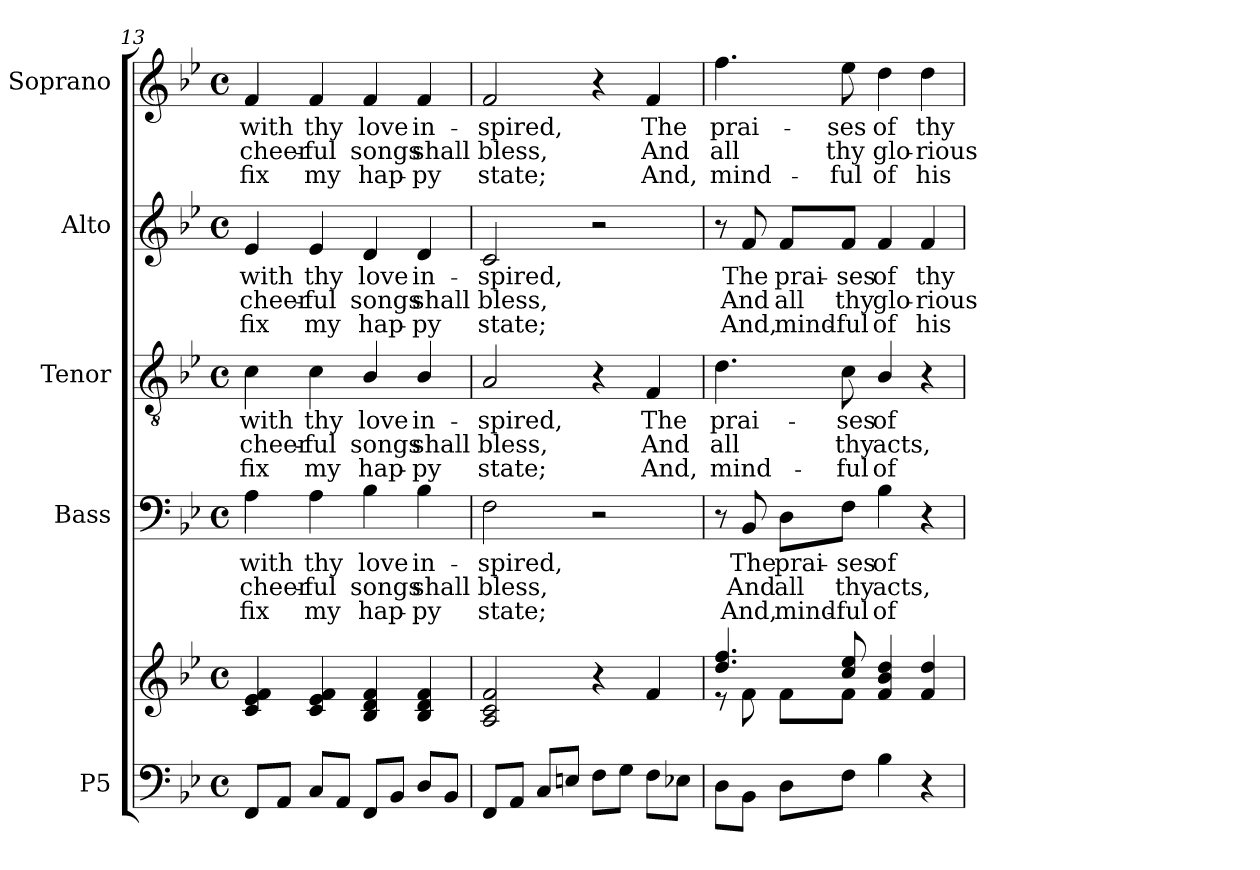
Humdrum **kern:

**kern	**kern	**kern	**text	**text	**text	**kern	**text	**text	**text	**kern	**text	**text	**text	**kern	**text	**text	**text
*part5	*part5	*part4	*part4	*part4	*part4	*part3	*part3	*part3	*part3	*part2	*part2	*part2	*part2	*part1	*part1	*part1	*part1
*staff6	*staff5	*staff4	*staff4	*staff4	*staff4	*staff3	*staff3	*staff3	*staff3	*staff2	*staff2	*staff2	*staff2	*staff1	*staff1	*staff1	*staff1
*I"P5	*	*I"Bass	*	*	*	*I"Tenor	*	*	*	*I"Alto	*	*	*	*I"Soprano	*	*	*
*	*	*I'B.	*	*	*	*I'T.	*	*	*	*I'A.	*	*	*	*I'S.	*	*	*
*clefF4	*clefG2	*clefF4	*	*	*	*clefGv2	*	*	*	*clefG2	*	*	*	*clefG2	*	*	*
*	*	*	*	*	*	*ITrd7c12	*	*	*	*	*	*	*	*	*	*	*
*k[b-e-]	*k[b-e-]	*k[b-e-]	*	*	*	*k[b-e-]	*	*	*	*k[b-e-]	*	*	*	*k[b-e-]	*	*	*
*B-:	*B-:	*B-:	*	*	*	*B-:	*	*	*	*B-:	*	*	*	*B-:	*	*	*
*M4/4	*M4/4	*M4/4	*	*	*	*M4/4	*	*	*	*M4/4	*	*	*	*M4/4	*	*	*
*met(c)	*met(c)	*met(c)	*	*	*	*met(c)	*	*	*	*met(c)	*	*	*	*met(c)	*	*	*
=13	=13	=13	=13	=13	=13	=13	=13	=13	=13	=13	=13	=13	=13	=13	=13	=13	=13
!	!	!	!LO:LY:b:color=#000000	!LO:LY:b:color=#000000	!LO:LY:b:color=#000000	!	!	!	!	!	!	!	!	!	!	!	!
!	!	!	!	!	!	!	!LO:LY:b:color=#000000	!LO:LY:b:color=#000000	!LO:LY:b:color=#000000	!	!	!	!	!	!	!	!
!	!	!	!	!	!	!	!	!	!	!	!LO:LY:b:color=#000000	!LO:LY:b:color=#000000	!LO:LY:b:color=#000000	!	!	!	!
!	!	!	!	!	!	!	!	!	!	!	!	!	!	!	!LO:LY:b:color=#000000	!LO:LY:b:color=#000000	!LO:LY:b:color=#000000
8FFi/L	4ci/ 4e-i 4fi	4Ai\	with	cheer-	fix	4Ci\	with	cheer-	fix	4e-i/	with	cheer-	fix	4fi/	with	cheer-	fix
8AAi/J	.	.	.	.	.	.	.	.	.	.	.	.	.	.	.	.	.
!	!	!	!LO:LY:b:color=#000000	!LO:LY:b:color=#000000	!LO:LY:b:color=#000000	!	!	!	!	!	!	!	!	!	!	!	!
!	!	!	!	!	!	!	!LO:LY:b:color=#000000	!LO:LY:b:color=#000000	!LO:LY:b:color=#000000	!	!	!	!	!	!	!	!
!	!	!	!	!	!	!	!	!	!	!	!LO:LY:b:color=#000000	!LO:LY:b:color=#000000	!LO:LY:b:color=#000000	!	!	!	!
!	!	!	!	!	!	!	!	!	!	!	!	!	!	!	!LO:LY:b:color=#000000	!LO:LY:b:color=#000000	!LO:LY:b:color=#000000
8Ci/L	4ci/ 4e-i 4fi	4Ai\	thy	-ful	my	4Ci\	thy	-ful	my	4e-i/	thy	-ful	my	4fi/	thy	-ful	my
8AAi/J	.	.	.	.	.	.	.	.	.	.	.	.	.	.	.	.	.
!	!	!	!LO:LY:b:color=#000000	!LO:LY:b:color=#000000	!LO:LY:b:color=#000000	!	!	!	!	!	!	!	!	!	!	!	!
!	!	!	!	!	!	!	!LO:LY:b:color=#000000	!LO:LY:b:color=#000000	!LO:LY:b:color=#000000	!	!	!	!	!	!	!	!
!	!	!	!	!	!	!	!	!	!	!	!LO:LY:b:color=#000000	!LO:LY:b:color=#000000	!LO:LY:b:color=#000000	!	!	!	!
!	!	!	!	!	!	!	!	!	!	!	!	!	!	!	!LO:LY:b:color=#000000	!LO:LY:b:color=#000000	!LO:LY:b:color=#000000
8FFi/L	4B-i/ 4di 4fi	4B-i\	love	songs	hap-	4BB-i/	love	songs	hap-	4di/	love	songs	hap-	4fi/	love	songs	hap-
8BB-i/J	.	.	.	.	.	.	.	.	.	.	.	.	.	.	.	.	.
!	!	!	!LO:LY:b:color=#000000	!LO:LY:b:color=#000000	!LO:LY:b:color=#000000	!	!	!	!	!	!	!	!	!	!	!	!
!	!	!	!	!	!	!	!LO:LY:b:color=#000000	!LO:LY:b:color=#000000	!LO:LY:b:color=#000000	!	!	!	!	!	!	!	!
!	!	!	!	!	!	!	!	!	!	!	!LO:LY:b:color=#000000	!LO:LY:b:color=#000000	!LO:LY:b:color=#000000	!	!	!	!
!	!	!	!	!	!	!	!	!	!	!	!	!	!	!	!LO:LY:b:color=#000000	!LO:LY:b:color=#000000	!LO:LY:b:color=#000000
8Di/L	4B-i/ 4di 4fi	4B-i\	in-	shall	-py	4BB-i/	in-	shall	-py	4di/	in-	shall	-py	4fi/	in-	shall	-py
8BB-i/J	.	.	.	.	.	.	.	.	.	.	.	.	.	.	.	.	.
=14	=14	=14	=14	=14	=14	=14	=14	=14	=14	=14	=14	=14	=14	=14	=14	=14	=14
!	!	!	!LO:LY:b:color=#000000	!LO:LY:b:color=#000000	!LO:LY:b:color=#000000	!	!	!	!	!	!	!	!	!	!	!	!
!	!	!	!	!	!	!	!LO:LY:b:color=#000000	!LO:LY:b:color=#000000	!LO:LY:b:color=#000000	!	!	!	!	!	!	!	!
!	!	!	!	!	!	!	!	!	!	!	!LO:LY:b:color=#000000	!LO:LY:b:color=#000000	!LO:LY:b:color=#000000	!	!	!	!
!	!	!	!	!	!	!	!	!	!	!	!	!	!	!	!LO:LY:b:color=#000000	!LO:LY:b:color=#000000	!LO:LY:b:color=#000000
8FFi/L	2Ai/ 2ci 2fi	2Fi\	-spired,	bless,	state;	2AAi/	-spired,	bless,	state;	2ci/	-spired,	bless,	state;	2fi/	-spired,	bless,	state;
8AAi/J	.	.	.	.	.	.	.	.	.	.	.	.	.	.	.	.	.
8Ci/L	.	.	.	.	.	.	.	.	.	.	.	.	.	.	.	.	.
8Eni/J	.	.	.	.	.	.	.	.	.	.	.	.	.	.	.	.	.
8Fi\L	4r	2r	.	.	.	4r	.	.	.	2r	.	.	.	4r	.	.	.
8Gi\J	.	.	.	.	.	.	.	.	.	.	.	.	.	.	.	.	.
!	!	!	!	!	!	!	!LO:LY:b:color=#000000	!LO:LY:b:color=#000000	!LO:LY:b:color=#000000	!	!	!	!	!	!	!	!
!	!	!	!	!	!	!	!	!	!	!	!	!	!	!	!LO:LY:b:color=#000000	!LO:LY:b:color=#000000	!LO:LY:b:color=#000000
8Fi\L	4fi/	.	.	.	.	4FFi/	The	And	And,	.	.	.	.	4fi/	The	And	And,
8E-Xi\J	.	.	.	.	.	.	.	.	.	.	.	.	.	.	.	.	.
=15	=15	=15	=15	=15	=15	=15	=15	=15	=15	=15	=15	=15	=15	=15	=15	=15	=15
*	*^	*	*	*	*	*	*	*	*	*	*	*	*	*	*	*	*
!	!	!	!	!	!	!	!	!LO:LY:b:color=#000000	!LO:LY:b:color=#000000	!LO:LY:b:color=#000000	!	!	!	!	!	!	!	!
!	!	!	!	!	!	!	!	!	!	!	!	!	!	!	!	!LO:LY:b:color=#000000	!LO:LY:b:color=#000000	!LO:LY:b:color=#000000
8Di\L	4.ddi/ 4.ffi	8r	8r	.	.	.	4.Di\	prai-	all	mind-	8r	.	.	.	4.ffi\	prai-	all	mind-
!	!	!	!	!LO:LY:b:color=#000000	!LO:LY:b:color=#000000	!LO:LY:b:color=#000000	!	!	!	!	!	!	!	!	!	!	!	!
!	!	!	!	!	!	!	!	!	!	!	!	!LO:LY:b:color=#000000	!LO:LY:b:color=#000000	!LO:LY:b:color=#000000	!	!	!	!
8BB-i\J	.	8fi\	8BB-i/	The	And	And,	.	.	.	.	8fi/	The	And	And,	.	.	.	.
!	!	!	!	!LO:LY:b:color=#000000	!LO:LY:b:color=#000000	!LO:LY:b:color=#000000	!	!	!	!	!	!	!	!	!	!	!	!
!	!	!	!	!	!	!	!	!	!	!	!	!LO:LY:b:color=#000000	!LO:LY:b:color=#000000	!LO:LY:b:color=#000000	!	!	!	!
8Di\L	.	8fi\L	8Di\L	prai-	all	mind-	.	.	.	.	8fi/L	prai-	all	mind-	.	.	.	.
!	!	!	!	!LO:LY:b:color=#000000	!LO:LY:b:color=#000000	!LO:LY:b:color=#000000	!	!	!	!	!	!	!	!	!	!	!	!
!	!	!	!	!	!	!	!	!LO:LY:b:color=#000000	!LO:LY:b:color=#000000	!LO:LY:b:color=#000000	!	!	!	!	!	!	!	!
!	!	!	!	!	!	!	!	!	!	!	!	!LO:LY:b:color=#000000	!LO:LY:b:color=#000000	!LO:LY:b:color=#000000	!	!	!	!
!	!	!	!	!	!	!	!	!	!	!	!	!	!	!	!	!LO:LY:b:color=#000000	!LO:LY:b:color=#000000	!LO:LY:b:color=#000000
8Fi\J	8cci/ 8ee-i	8fi\J	8Fi\J	-ses	thy	-ful	8Ci\	-ses	thy	-ful	8fi/J	-ses	thy	-ful	8ee-i\	-ses	thy	-ful
!	!	!	!	!LO:LY:b:color=#000000	!LO:LY:b:color=#000000	!LO:LY:b:color=#000000	!	!	!	!	!	!	!	!	!	!	!	!
!	!	!	!	!	!	!	!	!LO:LY:b:color=#000000	!LO:LY:b:color=#000000	!LO:LY:b:color=#000000	!	!	!	!	!	!	!	!
!	!	!	!	!	!	!	!	!	!	!	!	!LO:LY:b:color=#000000	!LO:LY:b:color=#000000	!LO:LY:b:color=#000000	!	!	!	!
!	!	!	!	!	!	!	!	!	!	!	!	!	!	!	!	!LO:LY:b:color=#000000	!LO:LY:b:color=#000000	!LO:LY:b:color=#000000
4B-i\	4fi/ 4b-i 4ddi	2ryy	4B-i\	of	acts,	of	4BB-i/	of	acts,	of	4fi/	of	glo-	of	4ddi\	of	glo-	of
!	!	!	!	!	!	!	!	!	!	!	!	!LO:LY:b:color=#000000	!LO:LY:b:color=#000000	!LO:LY:b:color=#000000	!	!	!	!
!	!	!	!	!	!	!	!	!	!	!	!	!	!	!	!	!LO:LY:b:color=#000000	!LO:LY:b:color=#000000	!LO:LY:b:color=#000000
4r	4fi/ 4ddi	.	4r	.	.	.	4r	.	.	.	4fi/	thy	-rious	his	4ddi\	thy	-rious	his
*	*v	*v	*	*	*	*	*	*	*	*	*	*	*	*	*	*	*	*
=	=	=	=	=	=	=	=	=	=	=	=	=	=	=	=	=	=
*-	*-	*-	*-	*-	*-	*-	*-	*-	*-	*-	*-	*-	*-	*-	*-	*-	*-
